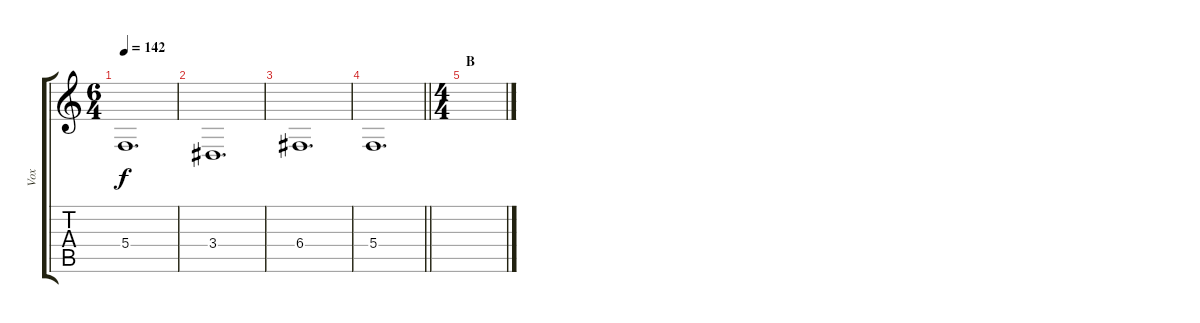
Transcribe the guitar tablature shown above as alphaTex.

\track ("Vox" "Vox") {instrument lead2sawtooth}
\staff {score tabs}
\tuning (D4 A3 F3 C3 G2 C2) {hide}
\ts (6 4)
\tempo 142
\clef g2
\ks c
5.4.1{d dy f} |
3.4.1{d} |
6.4.1{d} |
\barLineRight lightlight
5.4.1{d} |
\ts (4 4)
\section ("" "B")
